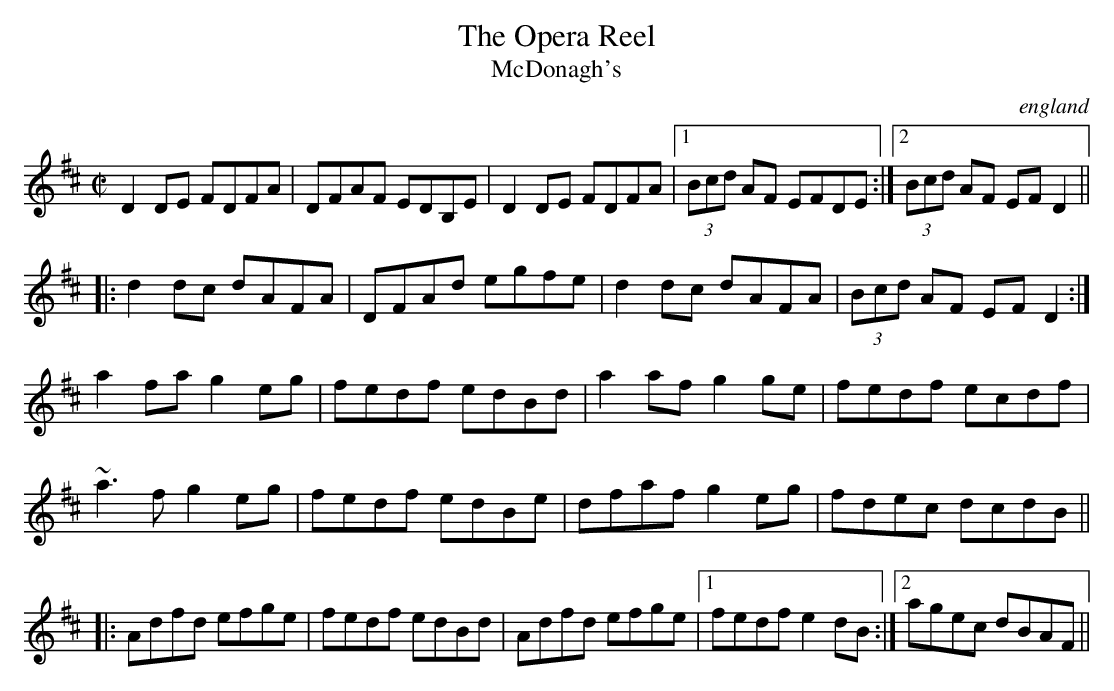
X:1
T:Opera Reel, The
T:McDonagh's
O:england
M:C|
K:D
D2DE FDFA|DFAF EDB,E|D2DE FDFA|1 (3Bcd AF EFDE:|2 (3Bcd AF EFD2||
|:d2dc dAFA|DFAd egfe|d2dc dAFA|(3Bcd AF EFD2:|
a2fa g2eg|fedf edBd|a2af g2ge|fedf ecdf|
~a3f g2eg|fedf edBe|dfaf g2eg|fdec dcdB||
|:Adfd efge|fedf edBd|Adfd efge|1 fedf e2dB:|2 agec dBAF||
